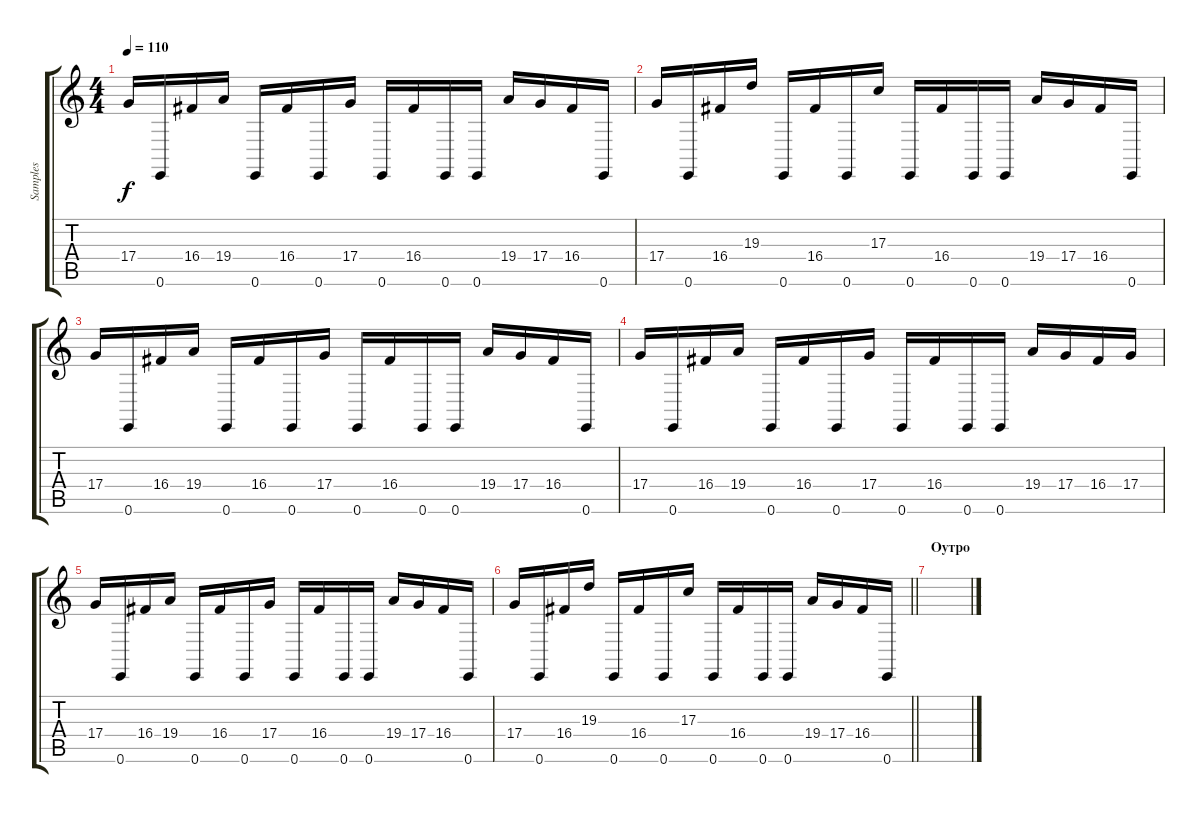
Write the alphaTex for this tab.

\track ("Samples" "Samples") {mute instrument brightacousticpiano}
\staff {score tabs}
\tuning (E4 B3 G3 D3 A2 E2) {hide}
\ts (4 4)
\tempo 110
\clef g2
\ks c
17.4.16{dy f} 0.6.16 16.4.16 19.4.16 0.6.16 16.4.16 0.6.16 17.4.16 0.6.16 16.4.16 0.6.16 0.6.16 19.4.16 17.4.16 16.4.16 0.6.16 |
17.4.16 0.6.16 16.4.16 19.3.16 0.6.16 16.4.16 0.6.16 17.3.16 0.6.16 16.4.16 0.6.16 0.6.16 19.4.16 17.4.16 16.4.16 0.6.16 |
17.4.16 0.6.16 16.4.16 19.4.16 0.6.16 16.4.16 0.6.16 17.4.16 0.6.16 16.4.16 0.6.16 0.6.16 19.4.16 17.4.16 16.4.16 0.6.16 |
17.4.16 0.6.16 16.4.16 19.4.16 0.6.16 16.4.16 0.6.16 17.4.16 0.6.16 16.4.16 0.6.16 0.6.16 19.4.16 17.4.16 16.4.16 17.4.16 |
17.4.16 0.6.16 16.4.16 19.4.16 0.6.16 16.4.16 0.6.16 17.4.16 0.6.16 16.4.16 0.6.16 0.6.16 19.4.16 17.4.16 16.4.16 0.6.16 |
\barLineRight lightlight
17.4.16 0.6.16 16.4.16 19.3.16 0.6.16 16.4.16 0.6.16 17.3.16 0.6.16 16.4.16 0.6.16 0.6.16 19.4.16 17.4.16 16.4.16 0.6.16 |
\section ("" "Оутро")
